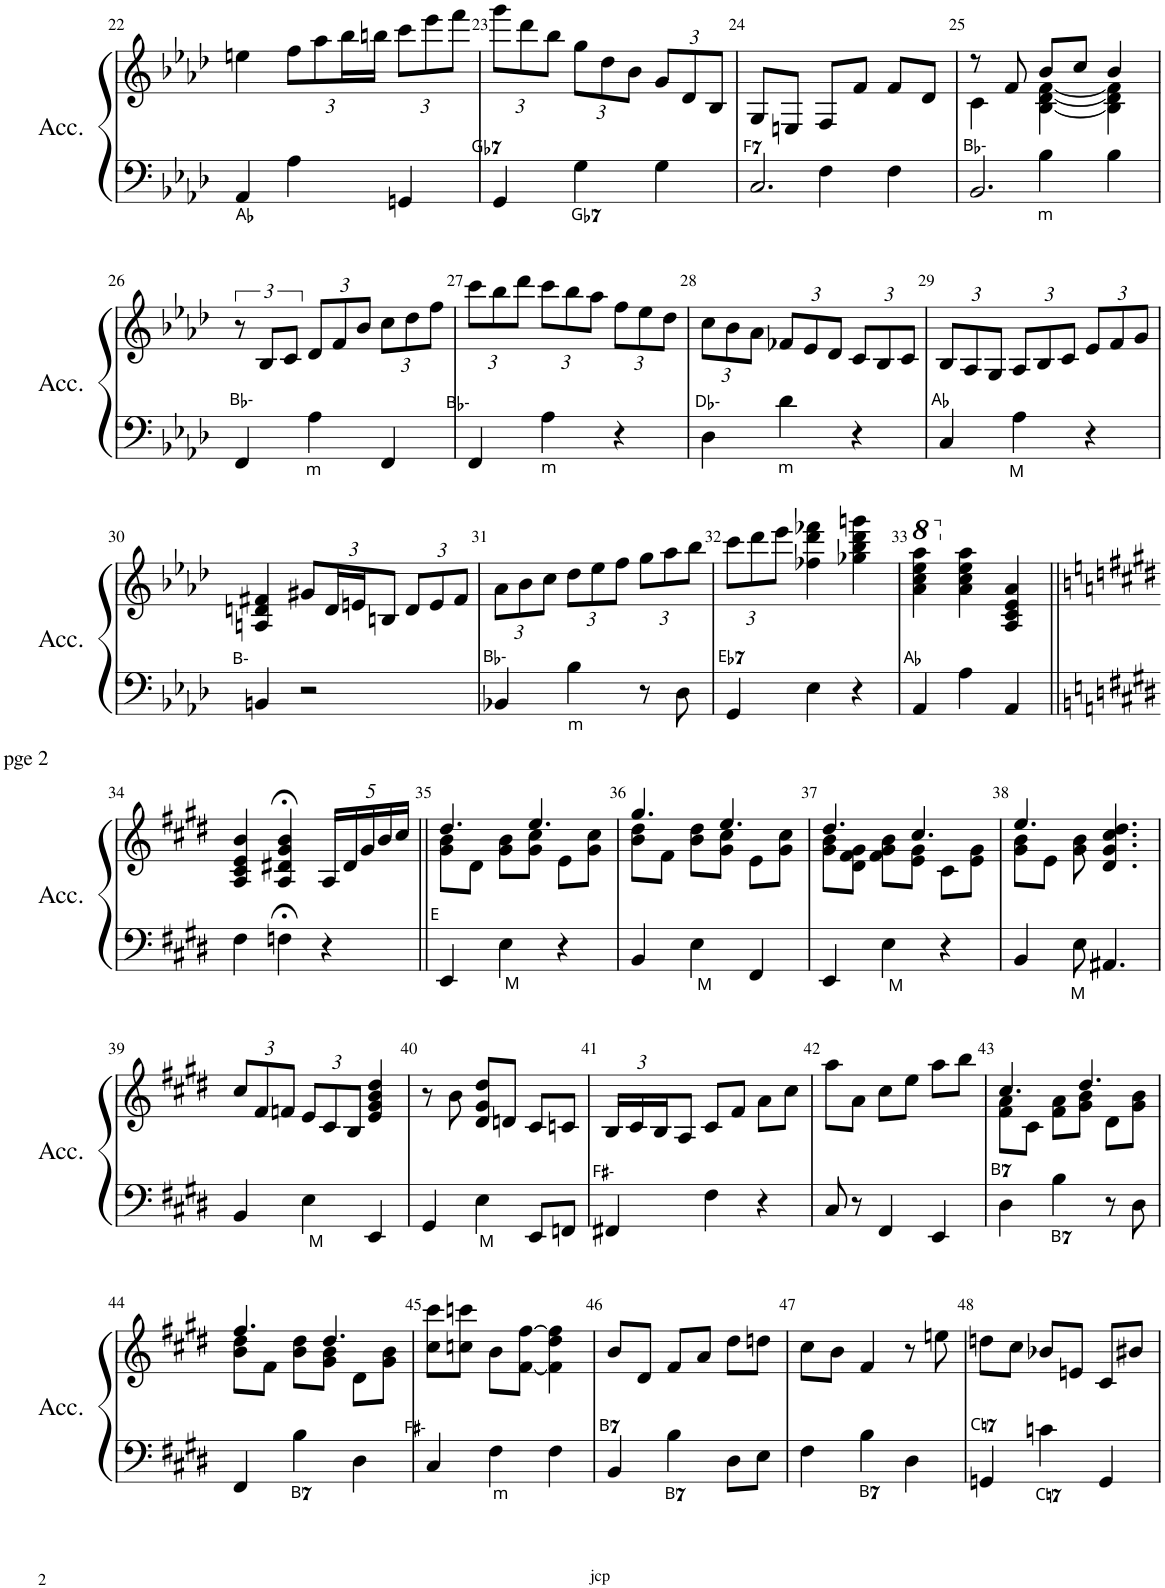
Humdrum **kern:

**kern	**kern
*part1	*part1
*staff2	*staff1
*I"Accordéon	*
*I'Acc.	*
!!LO:PB:g=z
*clefF4	*clefG2
*k[b-e-a-d-]	*k[b-e-a-d-]
*M3/4	*M3/4
=22	=22
4AA-/	4een\
*	*Xbrackettup
4A-\	12ff\L
.	12aa-\
.	24bb-\L
.	24bbn\JJ
4GGn/	12ccc\L
.	12eee-\
.	12fff\J
=23	=23
4GG/	12ggg\L
.	12ddd-\
.	12bb-\J
4G\	12gg\L
.	12dd-\
.	12b-\J
4G\	12g/L
.	12d-/
.	12B-/J
=24	=24
*^	*
2.C/	4ryy	8G/L
.	.	8En/J
.	4F\	8F/L
.	.	8f/J
.	4F\	8f/L
.	.	8d-/J
=25	=25	=25
*	*	*^
2.BB-/	4ryy	8r	4c\
.	.	8f/	.
.	4B-\	8b-/L	[4B-\ [4d-\ [4f\
.	.	8cc/J	.
.	4B-\	4b-/	4B-\] 4d-\] 4f\]
*v	*v	*	*
*	*v	*v
!!LO:LB:g=z
=26	=26
*	*brackettup
4FF/	12r
.	12B-/L
.	12c/J
*	*Xbrackettup
4A-\	12d-/L
.	12f/
.	12b-/J
4FF/	12cc\L
.	12dd-\
.	12ff\J
=27	=27
4FF/	12ccc\L
.	12bb-\
.	12ddd-\J
4A-\	12ccc\L
.	12bb-\
.	12aa-\J
4r	12ff\L
.	12ee-\
.	12dd-\J
=28	=28
4D-\	12cc\L
.	12b-\
.	12a-\J
4d-\	12f-X/L
.	12e-/
.	12d-/J
4r	12c/L
.	12B-/
.	12c/J
=29	=29
4C/	12B-/L
.	12A-/
.	12G/J
4A-\	12A-/L
.	12B-/
.	12c/J
4r	12e-/L
.	12f/
.	12g/J
!!LO:LB:g=z
=30	=30
4BBn/	4An/ 4dn/ 4f#X/
2r	12g#X/L
.	24d/L
.	24en/J
.	12Bn/J
.	12d/L
.	12e/
.	12f#/J
=31	=31
4BB-X/	12a-\L
.	12b-\
.	12cc\J
4B-\	12dd-\L
.	12ee-\
.	12ff\J
8r	12gg\L
.	12aa-\
8D-\	.
.	12bb-\J
=32	=32
4GG/	12ccc\L
.	12ddd-\
.	12eee-\J
4E-\	4ff-X\ 4ddd-\ 4fff-X\
4r	4gg-X\ 4bb-\ 4ddd-\ 4gggn\
=33	=33
*	*8va
4AA-/	4aa-\ 4ccc\ 4eee-\ 4aaa-\
*	*X8va
4A-\	4a-\ 4cc\ 4ee-\ 4aa-\
4AA-/	4A-/ 4c/ 4e-/ 4a-/
!!LO:LB:g=z
=34||	=34||
*k[f#c#g#d#]	*k[f#c#g#d#]
!	!LO:TX:a:t=pge 2
4F#\	4A/ 4c#/ 4e/ 4b/
4Fn;<\	4A/;< 4d#X/;< 4g#/;< 4b/;<
4r	20A/LL
.	20d#/
.	20g#/
.	20b/
.	20cc#/JJ
=35||	=35||
*	*^
4EE/	4.dd#/	8g#\ 8b\L
.	.	8d#\J
4E\	.	8g#\ 8b\L
.	4.ee/	8g#\ 8cc#\J
4r	.	8e\L
.	.	8g#\ 8cc#\J
=36	=36	=36
4BB/	4.gg#/	8b\ 8dd#\L
.	.	8f#\J
4E\	.	8b\ 8dd#\L
.	4.ee/	8g#\ 8cc#\J
4FF#/	.	8e\L
.	.	8g#\ 8cc#\J
=37	=37	=37
4EE/	4.dd#/	8g#\ 8b\L
.	.	8d#\ 8f#\ 8g#\J
4E\	.	8f#\ 8g#\ 8b\L
.	4.cc#/	8e\ 8g#\J
4r	.	8c#\L
.	.	8e\ 8g#\J
=38	=38	=38
4BB/	4.ee/	8g#\ 8b\L
.	.	8e\J
8E\	.	8g#\ 8b\
4.AA#X/	4.d#/ 4.g#/ 4.cc#/ 4.dd#/	4.ryy
*	*v	*v
!!LO:LB:g=z
=39	=39
4BB/	12cc#/L
.	12f#/
.	12fn/J
4E\	12e/L
.	12c#/
.	12B/J
4EE/	4e/ 4g#/ 4b/ 4dd#/
=40	=40
4GG#/	8r
.	8b\
4E\	8d#/ 8g#/ 8dd#/L
.	8dn/J
8EE/L	8c#/L
8FFn/J	8cn/J
=41	=41
4FF#X/	24B/LL
.	24c#/
.	24B/J
.	8A/J
4F#\	8c#/L
.	8f#/J
4r	8a\L
.	8cc#\J
=42	=42
8C#/	8aa\L
8r	8a\J
4FF#/	8cc#\L
.	8ee\J
4EE/	8aa\L
.	8bb\J
=43	=43
*	*^
4D#\	4.cc#/	8f#\ 8a\L
.	.	8c#\J
4B\	.	8f#\ 8a\L
.	4.dd#/	8g#\ 8b\J
8r	.	8d#\L
8D#\	.	8g#\ 8b\J
!!LO:LB:g=z	!!
=44	=44	=44
4FF#/	4.ff#/	8b\ 8dd#\L
.	.	8f#\J
4B\	.	8b\ 8dd#\L
.	4.dd#/	8g#\ 8b\J
4D#\	.	8d#\L
.	.	8g#\ 8b\J
*	*v	*v
=45	=45
4C#/	8cc#\ 8ccc#\L
.	8ccn\ 8cccn\J
4F#\	8b\L
.	[8f#\ [8ff#\J
4F#\	4f#\] 4dd#\ 4ff#\]
=46	=46
4BB/	8b/L
.	8d#/J
4B\	8f#/L
.	8a/J
8D#\L	8dd#\L
8E\J	8ddn\J
=47	=47
4F#\	8cc#\L
.	8b\J
4B\	4f#/
4D#\	8r
.	8een\
=48	=48
4GGn/	8ddn\L
.	8cc#\J
4cn\	8b-X/L
.	8en/J
4GG/	8c#/L
.	8b#X/J
=	=
*-	*-
